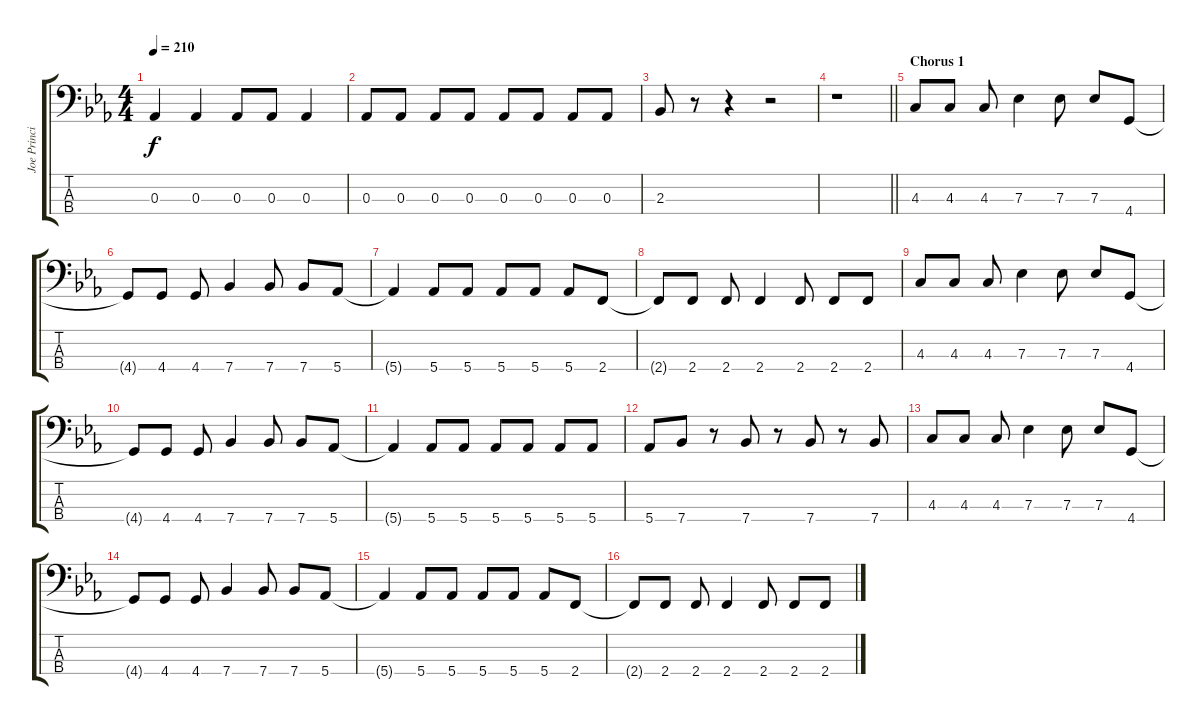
\track ("Joe Principe" "Joe Princi") {instrument electricbassfinger}
\staff {score tabs}
\tuning (Gb2 Db2 Ab1 Eb1) {hide}
\ts (4 4)
\tempo 210
\clef f4
\ks eb
0.3.4{dy f} 0.3.4 0.3.8 0.3.8 0.3.4 |
0.3.8 0.3.8 0.3.8 0.3.8 0.3.8 0.3.8 0.3.8 0.3.8 |
2.3.8 r.8 r.4 r.2 |
\barLineRight lightlight
r.1 |
\section ("" "Chorus 1")
4.3.8 4.3.8 4.3.8 7.3.4 7.3.8 7.3.8 4.4.8 |
4.4{t}.8 4.4.8 4.4.8 7.4.4 7.4.8 7.4.8 5.4.8 |
5.4{t}.4 5.4.8 5.4.8 5.4.8 5.4.8 5.4.8 2.4.8 |
2.4{t}.8 2.4.8 2.4.8 2.4.4 2.4.8 2.4.8 2.4.8 |
4.3.8 4.3.8 4.3.8 7.3.4 7.3.8 7.3.8 4.4.8 |
4.4{t}.8 4.4.8 4.4.8 7.4.4 7.4.8 7.4.8 5.4.8 |
5.4{t}.4 5.4.8 5.4.8 5.4.8 5.4.8 5.4.8 5.4.8 |
5.4.8 7.4.8 r.8 7.4.8 r.8 7.4.8 r.8 7.4.8 |
4.3.8 4.3.8 4.3.8 7.3.4 7.3.8 7.3.8 4.4.8 |
4.4{t}.8 4.4.8 4.4.8 7.4.4 7.4.8 7.4.8 5.4.8 |
5.4{t}.4 5.4.8 5.4.8 5.4.8 5.4.8 5.4.8 2.4.8 |
2.4{t}.8 2.4.8 2.4.8 2.4.4 2.4.8 2.4.8 2.4.8
